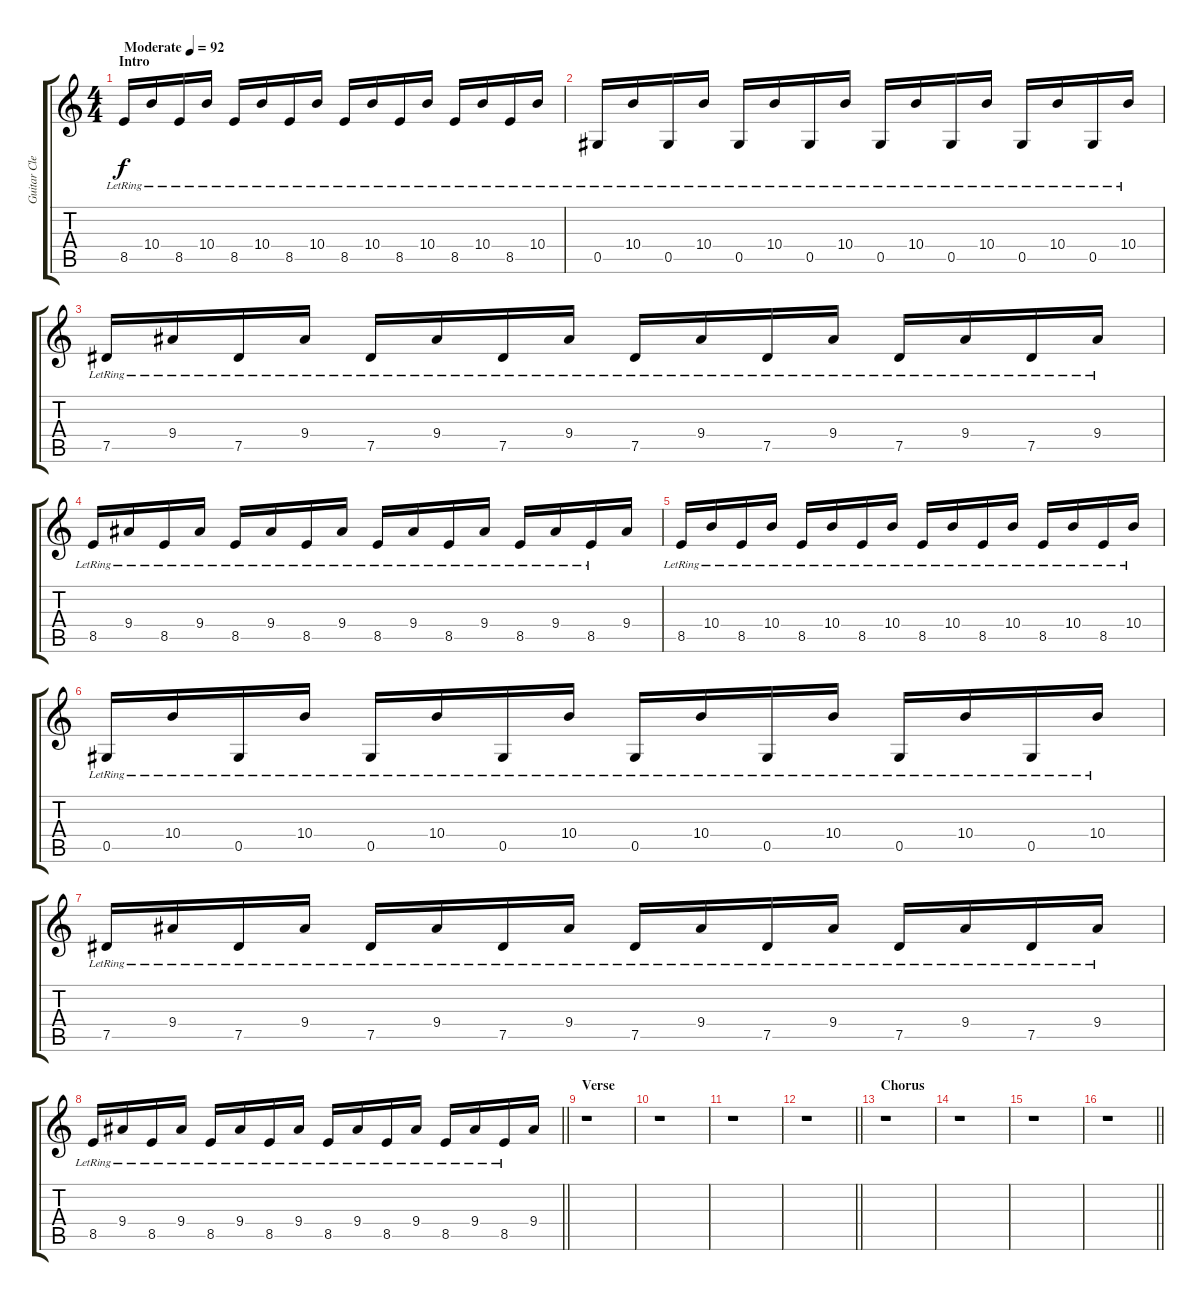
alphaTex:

\track ("Guitar Clean" "Guitar Cle") {instrument electricguitarclean}
\staff {score tabs}
\tuning (Eb4 Bb3 Gb3 Db3 Ab2 Db2) {hide}
\ts (4 4)
\section ("" "Intro")
\tempo (92 "Moderate")
\clef g2
\ks c
8.5{lr}.16{dy f instrument electricguitarclean} 10.4{lr}.16 8.5{lr}.16 10.4{lr}.16 8.5{lr}.16 10.4{lr}.16 8.5{lr}.16 10.4{lr}.16 8.5{lr}.16 10.4{lr}.16 8.5{lr}.16 10.4{lr}.16 8.5{lr}.16 10.4{lr}.16 8.5{lr}.16 10.4{lr}.16 |
0.5{lr}.16 10.4{lr}.16 0.5{lr}.16 10.4{lr}.16 0.5{lr}.16 10.4{lr}.16 0.5{lr}.16 10.4{lr}.16 0.5{lr}.16 10.4{lr}.16 0.5{lr}.16 10.4{lr}.16 0.5{lr}.16 10.4{lr}.16 0.5{lr}.16 10.4{lr}.16 |
7.5{lr}.16 9.4{lr}.16 7.5{lr}.16 9.4{lr}.16 7.5{lr}.16 9.4{lr}.16 7.5{lr}.16 9.4{lr}.16 7.5{lr}.16 9.4{lr}.16 7.5{lr}.16 9.4{lr}.16 7.5{lr}.16 9.4{lr}.16 7.5{lr}.16 9.4{lr}.16 |
8.5{lr}.16 9.4{lr}.16 8.5{lr}.16 9.4{lr}.16 8.5{lr}.16 9.4{lr}.16 8.5{lr}.16 9.4{lr}.16 8.5{lr}.16 9.4{lr}.16 8.5{lr}.16 9.4{lr}.16 8.5{lr}.16 9.4{lr}.16 8.5{lr}.16 9.4.16 |
8.5{lr}.16 10.4{lr}.16 8.5{lr}.16 10.4{lr}.16 8.5{lr}.16 10.4{lr}.16 8.5{lr}.16 10.4{lr}.16 8.5{lr}.16 10.4{lr}.16 8.5{lr}.16 10.4{lr}.16 8.5{lr}.16 10.4{lr}.16 8.5{lr}.16 10.4{lr}.16 |
0.5{lr}.16 10.4{lr}.16 0.5{lr}.16 10.4{lr}.16 0.5{lr}.16 10.4{lr}.16 0.5{lr}.16 10.4{lr}.16 0.5{lr}.16 10.4{lr}.16 0.5{lr}.16 10.4{lr}.16 0.5{lr}.16 10.4{lr}.16 0.5{lr}.16 10.4{lr}.16 |
7.5{lr}.16 9.4{lr}.16 7.5{lr}.16 9.4{lr}.16 7.5{lr}.16 9.4{lr}.16 7.5{lr}.16 9.4{lr}.16 7.5{lr}.16 9.4{lr}.16 7.5{lr}.16 9.4{lr}.16 7.5{lr}.16 9.4{lr}.16 7.5{lr}.16 9.4{lr}.16 |
\barLineRight lightlight
8.5{lr}.16 9.4{lr}.16 8.5{lr}.16 9.4{lr}.16 8.5{lr}.16 9.4{lr}.16 8.5{lr}.16 9.4{lr}.16 8.5{lr}.16 9.4{lr}.16 8.5{lr}.16 9.4{lr}.16 8.5{lr}.16 9.4{lr}.16 8.5{lr}.16 9.4.16 |
\section ("" "Verse")
r.1 |
r.1 |
r.1 |
\barLineRight lightlight
r.1 |
\section ("" "Chorus")
r.1 |
r.1 |
r.1 |
\barLineRight lightlight
r.1
